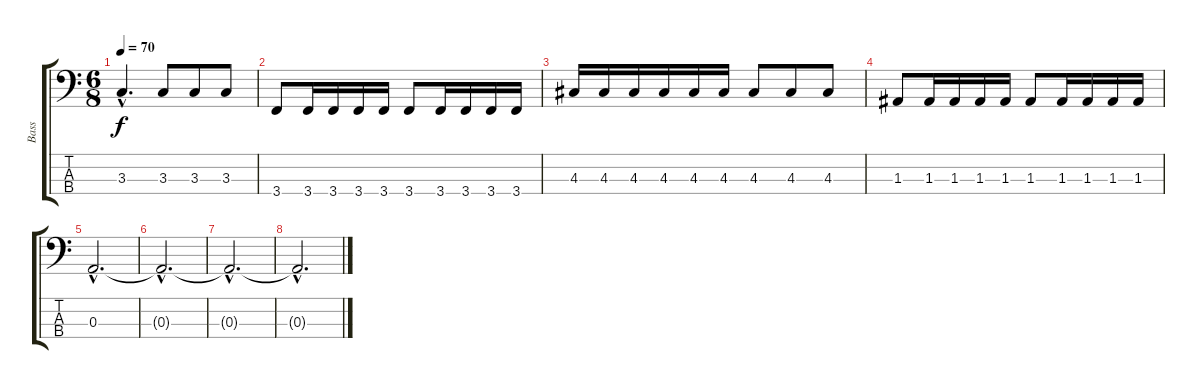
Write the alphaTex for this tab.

\track ("Bass" "Bass") {instrument acousticguitarnylon}
\staff {score tabs}
\tuning (G2 D2 A1 D1) {hide}
\ts (6 8)
\tempo 70
\clef f4
\ks c
3.3{hac}.4{d dy f} 3.3.8 3.3.8 3.3.8 |
3.4.8 3.4.16 3.4.16 3.4.16 3.4.16 3.4.8 3.4.16 3.4.16 3.4.16 3.4.16 |
4.3.16 4.3.16 4.3.16 4.3.16 4.3.16 4.3.16 4.3.8 4.3.8 4.3.8 |
1.3.8 1.3.16 1.3.16 1.3.16 1.3.16 1.3.8 1.3.16 1.3.16 1.3.16 1.3.16 |
0.3{hac}.2{d} |
0.3{hac t}.2{d} |
0.3{hac t}.2{d} |
0.3{hac t}.2{d}
